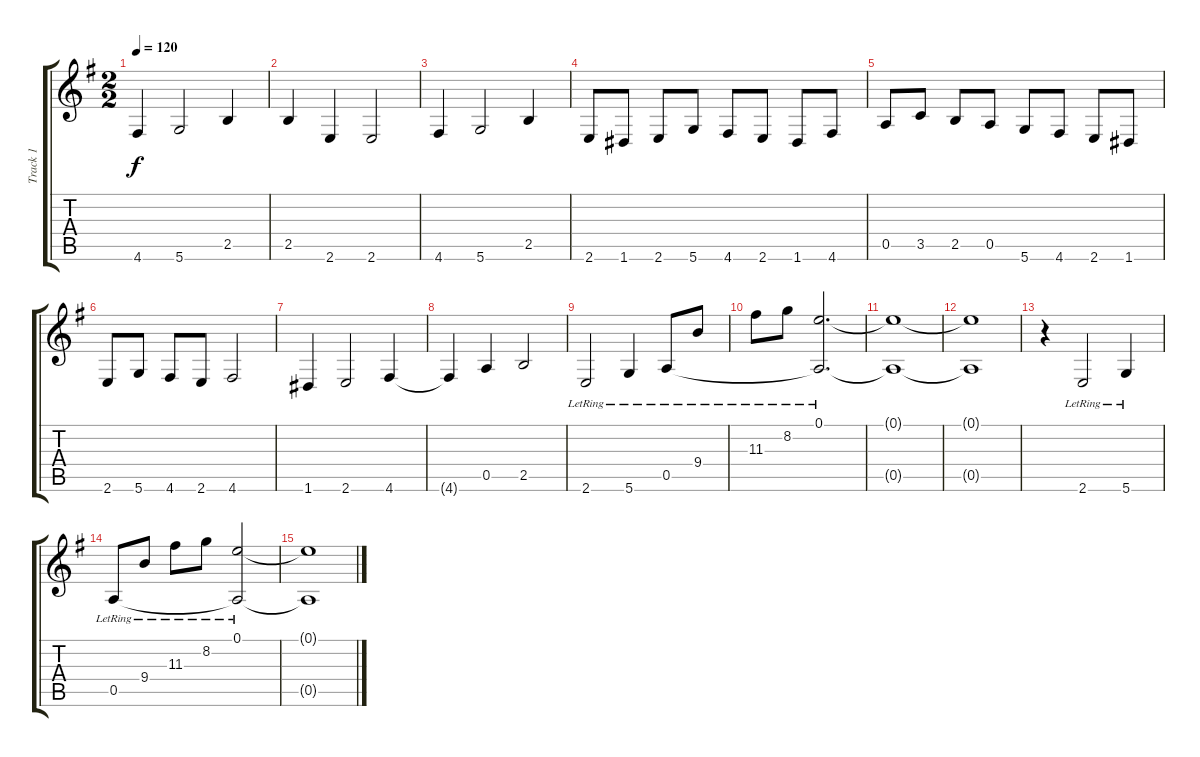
\track ("Track 1" "Track 1") {instrument acousticguitarnylon}
\staff {score tabs}
\tuning (E4 B3 G3 D3 A2 D2) {hide}
\ts (2 2)
\tempo 120
\clef g2
\ks eminor
4.6.4{dy f} 5.6.2 2.5.4 |
2.5.4 2.6.4 2.6.2 |
4.6.4 5.6.2 2.5.4 |
2.6.8 1.6.8 2.6.8 5.6.8 4.6.8 2.6.8 1.6.8 4.6.8 |
0.5.8 3.5.8 2.5.8 0.5.8 5.6.8 4.6.8 2.6.8 1.6.8 |
2.6.8 5.6.8 4.6.8 2.6.8 4.6.2 |
1.6.4 2.6.2 4.6.4 |
4.6{t}.4 0.5.4 2.5.2 |
2.6{lr}.2 5.6{lr}.4 0.5{lr}.8 9.4{lr}.8 |
11.3{lr}.8 8.2{lr}.8 (0.1{lr} 0.5{t}).2{d} |
(0.1{t} 0.5{t}).1 |
(0.1{t} 0.5{t}).1 |
r.4 2.6{lr}.2 5.6{lr}.4 |
0.5{lr}.8 9.4{lr}.8 11.3{lr}.8 8.2{lr}.8 (0.1{lr} 0.5{t}).2 |
(0.1{t} 0.5{t}).1
